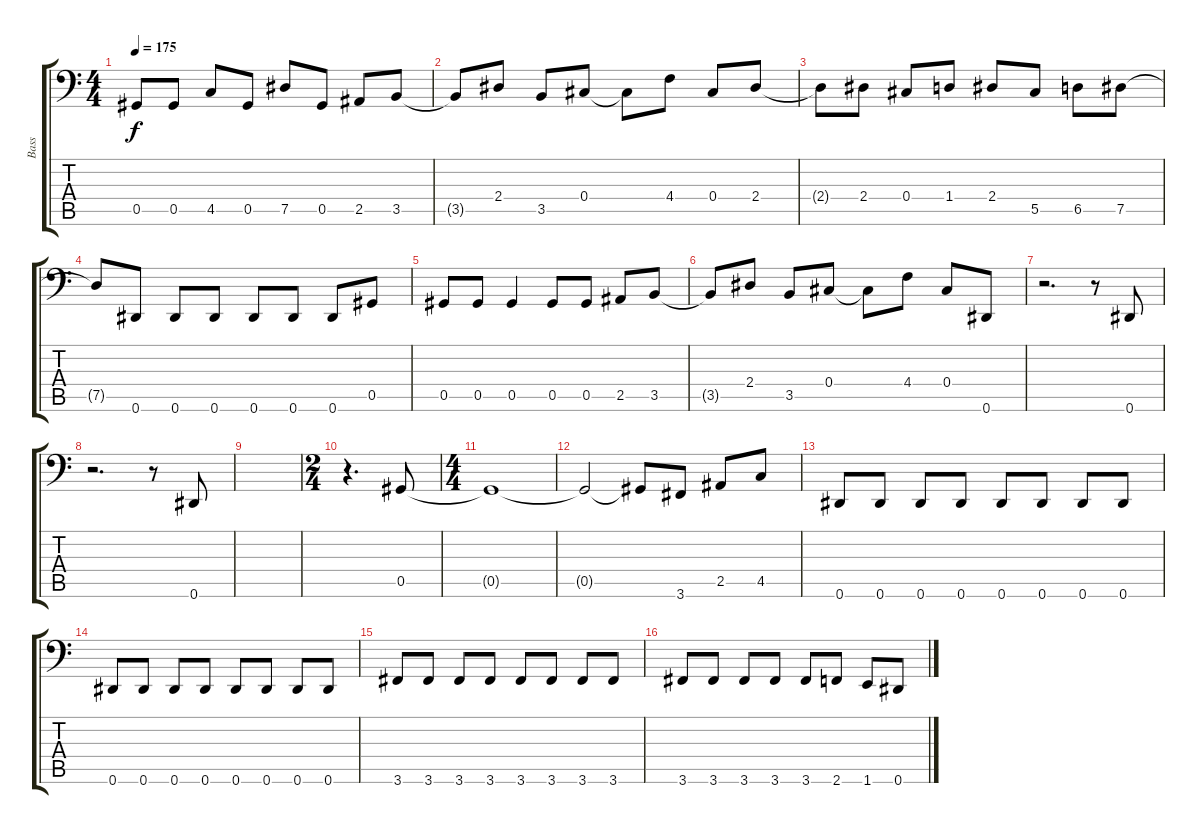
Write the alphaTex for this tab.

\track ("Bass" "Bass") {instrument electricbasspick}
\staff {score tabs}
\tuning (Eb3 Bb2 Gb2 Db2 Ab1 Eb1) {hide}
\ts (4 4)
\tempo 175
\clef f4
\ks c
0.5{t}.8{dy f} 0.5.8 4.5.8 0.5.8 7.5.8 0.5.8 2.5.8 3.5.8 |
3.5{t}.8 2.4.8 3.5.8 0.4.8 0.4{t}.8 4.4.8 0.4.8 2.4.8 |
2.4{t}.8 2.4.8 0.4.8 1.4.8 2.4.8 5.5.8 6.5.8 7.5.8 |
7.5{t}.8 0.6.8 0.6.8 0.6.8 0.6.8 0.6.8 0.6.8 0.5.8 |
0.5.8 0.5.8 0.5.4 0.5.8 0.5.8 2.5.8 3.5.8 |
3.5{t}.8 2.4.8 3.5.8 0.4.8 0.4{t}.8 4.4.8 0.4.8 0.6.8 |
r.2{d} r.8 0.6.8 |
r.2{d} r.8 0.6.8 |
|
\ts (2 4)
r.4{d} 0.5.8 |
\ts (4 4)
0.5{t}.1 |
0.5{t}.2 0.5{t}.8 3.6.8 2.5.8 4.5.8 |
0.6.8 0.6.8 0.6.8 0.6.8 0.6.8 0.6.8 0.6.8 0.6.8 |
0.6.8 0.6.8 0.6.8 0.6.8 0.6.8 0.6.8 0.6.8 0.6.8 |
3.6.8 3.6.8 3.6.8 3.6.8 3.6.8 3.6.8 3.6.8 3.6.8 |
3.6.8 3.6.8 3.6.8 3.6.8 3.6.8 2.6.8 1.6.8 0.6.8
